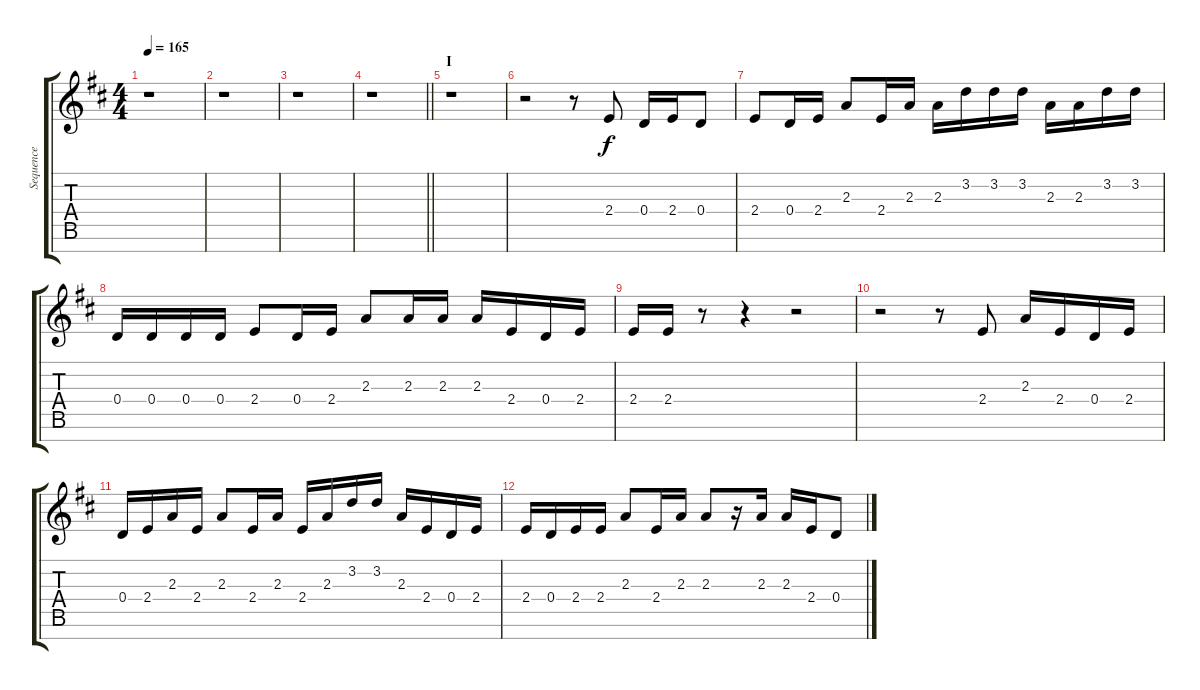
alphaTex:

\track ("Sequence" "Sequence") {instrument fx5brightness}
\staff {score tabs}
\tuning (E5 B4 G4 D4 A3 E3 B2) {hide}
\ts (4 4)
\tempo 165
\clef g2
\ks d
r.1{dy f} |
r.1 |
r.1 |
\barLineRight lightlight
r.1 |
\section ("" "I")
r.1 |
r.2 r.8 2.4.8 0.4.16 2.4.16 0.4.8 |
2.4.8 0.4.16 2.4.16 2.3.8 2.4.16 2.3.16 2.3.16 3.2.16 3.2.16 3.2.16 2.3.16 2.3.16 3.2.16 3.2.16 |
0.4.16 0.4.16 0.4.16 0.4.16 2.4.8 0.4.16 2.4.16 2.3.8 2.3.16 2.3.16 2.3.16 2.4.16 0.4.16 2.4.16 |
2.4.16 2.4.16 r.8 r.4 r.2 |
r.2 r.8 2.4.8 2.3.16 2.4.16 0.4.16 2.4.16 |
0.4.16 2.4.16 2.3.16 2.4.16 2.3.8 2.4.16 2.3.16 2.4.16 2.3.16 3.2.16 3.2.16 2.3.16 2.4.16 0.4.16 2.4.16 |
2.4.16 0.4.16 2.4.16 2.4.16 2.3.8 2.4.16 2.3.16 2.3.8 r.16 2.3.16 2.3.16 2.4.16 0.4.8
